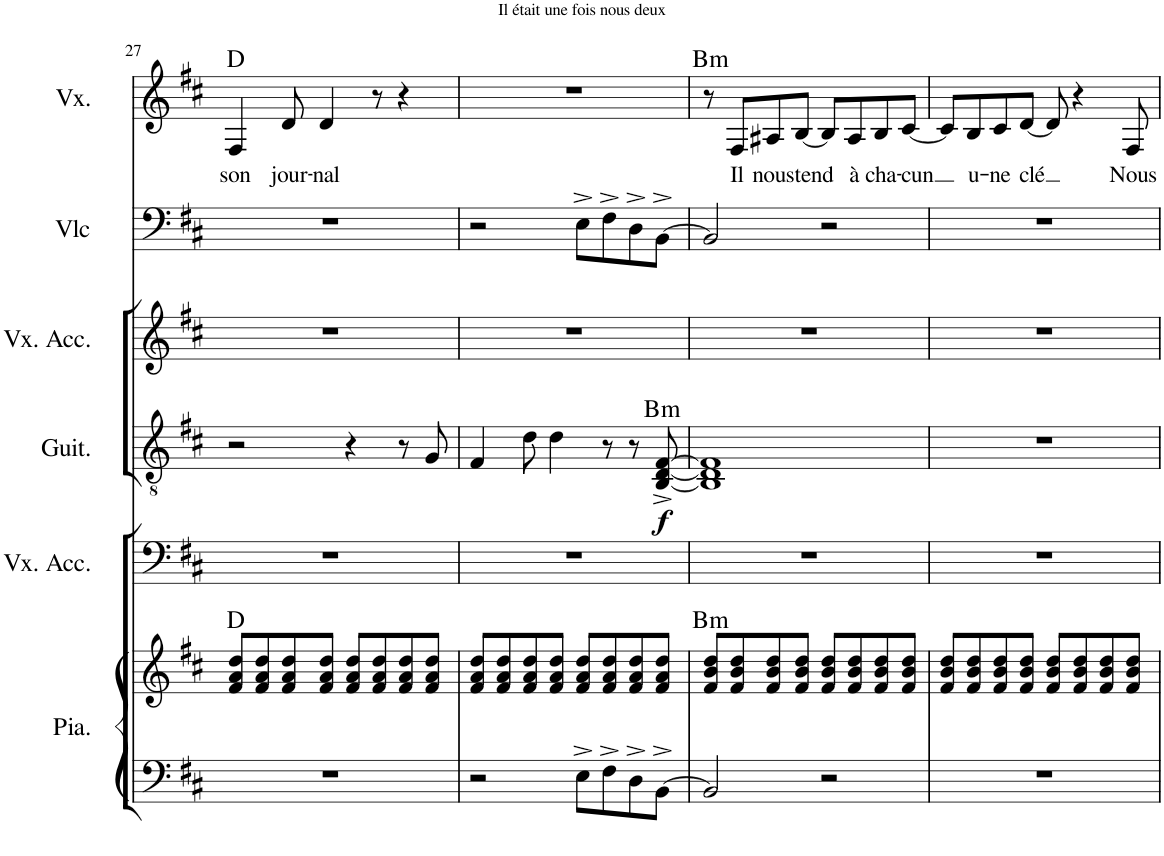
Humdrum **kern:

**kern	**kern	**harte	**kern	**kern	**dynam	**harte	**kern	**kern	**kern	**text	**harte
*part6	*part6	*part6	*part5	*part4	*part4	*part4	*part3	*part2	*part1	*part1	*part1
*staff7	*staff6	*	*staff5	*staff4	*staff4	*	*staff3	*staff2	*staff1	*staff1	*
*I"Piano	*	*	*I"Voix Acc.	*I"Guitare	*	*	*I"Voix Acc.	*I"Violoncelle	*I"Voix	*	*
*I'Pia.	*	*	*I'Vx. Acc.	*I'Guit.	*	*	*I'Vx. Acc.	*I'Vlc	*I'Vx.	*	*
!!LO:PB:g=z
*clefF4	*clefG2	*	*clefF4	*clefGv2	*	*	*clefG2	*clefF4	*clefG2	*	*
*k[f#c#]	*k[f#c#]	*	*k[f#c#]	*k[f#c#]	*	*	*k[f#c#]	*k[f#c#]	*k[f#c#]	*	*
*M4/4	*M4/4	*	*M4/4	*M4/4	*	*	*M4/4	*M4/4	*M4/4	*	*
=27	=27	=27	=27	=27	=27	=27	=27	=27	=27	=27	=27
!	!	!	!	!	!	!	!	!	!	!LO:LY:b	!
1r	8f#/ 8a/ 8dd/L	D:maj	1r	2r	.	.	1r	1r	4F#/	son	D:maj
.	8f#/ 8a/ 8dd/	.	.	.	.	.	.	.	.	.	.
!	!	!	!	!	!	!	!	!	!	!LO:LY:b	!
.	8f#/ 8a/ 8dd/	.	.	.	.	.	.	.	8d/	jour-	.
!	!	!	!	!	!	!	!	!	!	!LO:LY:b	!
.	8f#/ 8a/ 8dd/J	.	.	.	.	.	.	.	4d/	-nal	.
.	8f#/ 8a/ 8dd/L	.	.	4r	.	.	.	.	.	.	.
.	8f#/ 8a/ 8dd/	.	.	.	.	.	.	.	8r	.	.
.	8f#/ 8a/ 8dd/	.	.	8r	.	.	.	.	4r	.	.
.	8f#/ 8a/ 8dd/J	.	.	8G/	.	.	.	.	.	.	.
=28	=28	=28	=28	=28	=28	=28	=28	=28	=28	=28	=28
2r	8f#/ 8a/ 8dd/L	.	1r	4F#/	.	.	1r	2r	1r	.	.
.	8f#/ 8a/ 8dd/	.	.	.	.	.	.	.	.	.	.
.	8f#/ 8a/ 8dd/	.	.	8d\	.	.	.	.	.	.	.
.	8f#/ 8a/ 8dd/J	.	.	4d\	.	.	.	.	.	.	.
8E^\L	8f#/ 8a/ 8dd/L	.	.	.	.	.	.	8E^\L	.	.	.
8F#^\	8f#/ 8a/ 8dd/	.	.	8r	.	.	.	8F#^\	.	.	.
8D^\	8f#/ 8a/ 8dd/	.	.	8r	.	.	.	8D^\	.	.	.
!	!	!	!	!	!LO:DY:b	!LO:H:kt=m	!	!	!	!	!
[8BB^\J	8f#/ 8a/ 8dd/J	.	.	[8BB/^ [8D/^ [8F#/^	f	B:min	.	[8BB^\J	.	.	.
=29	=29	=29	=29	=29	=29	=29	=29	=29	=29	=29	=29
!	!	!LO:H:kt=m	!	!	!	!	!	!	!	!	!LO:H:kt=m
2BB/]	8f#/ 8b/ 8dd/L	B:min	1r	1BB] 1D] 1F#]	.	.	1r	2BB/]	8r	.	B:min
!	!	!	!	!	!	!	!	!	!	!LO:LY:b	!
.	8f#/ 8b/ 8dd/	.	.	.	.	.	.	.	8F#/L	Il	.
!	!	!	!	!	!	!	!	!	!	!LO:LY:b	!
.	8f#/ 8b/ 8dd/	.	.	.	.	.	.	.	8A#X/	nous	.
!	!	!	!	!	!	!	!	!	!	!LO:LY:b	!
.	8f#/ 8b/ 8dd/J	.	.	.	.	.	.	.	[8B/J	tend	.
2r	8f#/ 8b/ 8dd/L	.	.	.	.	.	.	2r	8B/L]	.	.
!	!	!	!	!	!	!	!	!	!	!LO:LY:b	!
.	8f#/ 8b/ 8dd/	.	.	.	.	.	.	.	8A#/	à	.
!	!	!	!	!	!	!	!	!	!	!LO:LY:b	!
.	8f#/ 8b/ 8dd/	.	.	.	.	.	.	.	8B/	cha-	.
!	!	!	!	!	!	!	!	!	!	!LO:LY:b	!
.	8f#/ 8b/ 8dd/J	.	.	.	.	.	.	.	[8c#/J	-cun	.
=30	=30	=30	=30	=30	=30	=30	=30	=30	=30	=30	=30
1r	8f#/ 8b/ 8dd/L	.	1r	1r	.	.	1r	1r	8c#/L]	.	.
!	!	!	!	!	!	!	!	!	!	!LO:LY:b	!
.	8f#/ 8b/ 8dd/	.	.	.	.	.	.	.	8B/	u-	.
!	!	!	!	!	!	!	!	!	!	!LO:LY:b	!
.	8f#/ 8b/ 8dd/	.	.	.	.	.	.	.	8c#/	-ne	.
!	!	!	!	!	!	!	!	!	!	!LO:LY:b	!
.	8f#/ 8b/ 8dd/J	.	.	.	.	.	.	.	[8d/J	clé	.
.	8f#/ 8b/ 8dd/L	.	.	.	.	.	.	.	8d/]	.	.
.	8f#/ 8b/ 8dd/	.	.	.	.	.	.	.	4r	.	.
.	8f#/ 8b/ 8dd/	.	.	.	.	.	.	.	.	.	.
!	!	!	!	!	!	!	!	!	!	!LO:LY:b	!
.	8f#/ 8b/ 8dd/J	.	.	.	.	.	.	.	8F#/	Nous	.
=	=	=	=	=	=	=	=	=	=	=	=
*-	*-	*-	*-	*-	*-	*-	*-	*-	*-	*-	*-
